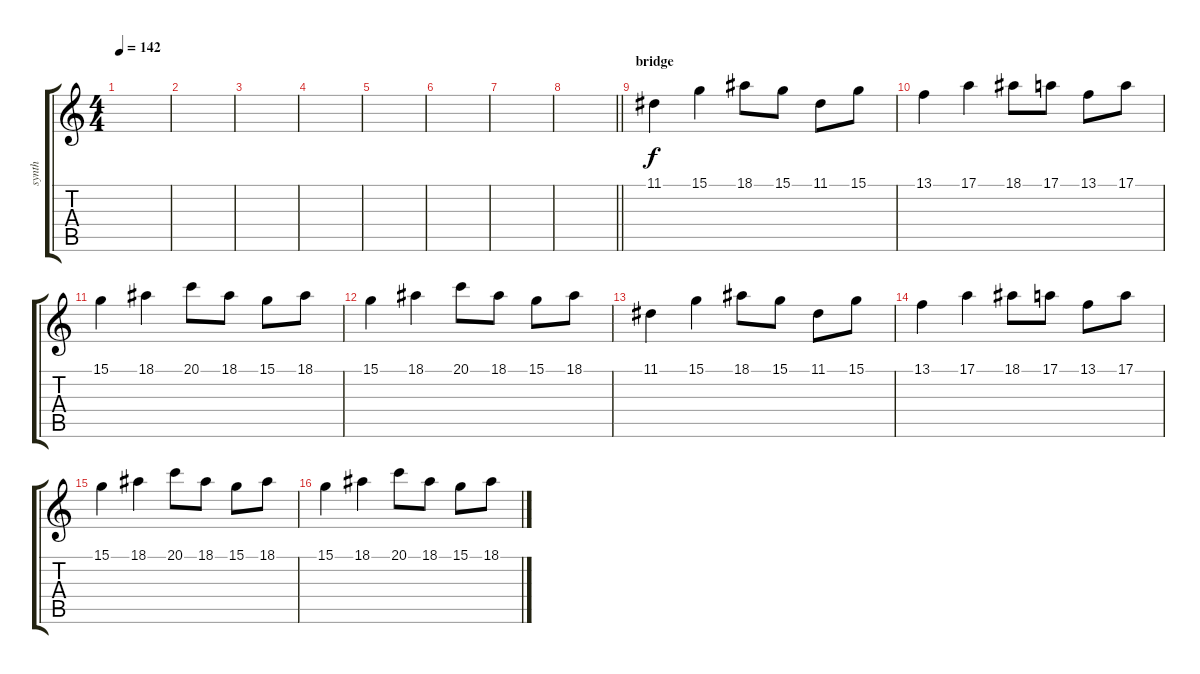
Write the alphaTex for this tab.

\track ("synth" "synth") {instrument stringensemble1}
\staff {score tabs}
\tuning (E4 B3 G3 D3 A2 D2) {hide}
\ts (4 4)
\tempo 142
\clef g2
\ks c
|
|
|
|
|
|
|
\barLineRight lightlight
|
\section ("" "bridge")
11.1.4{volume 8 instrument pad3polysynth} 15.1.4{volume 14} 18.1.8 15.1.8 11.1.8 15.1.8 |
13.1.4{volume 9} 17.1.4{volume 13} 18.1.8 17.1.8 13.1.8 17.1.8 |
15.1.4{volume 10} 18.1.4{volume 12} 20.1.8 18.1.8 15.1.8 18.1.8 |
15.1.4{volume 11} 18.1.4 20.1.8 18.1.8 15.1.8 18.1.8 |
11.1.4{volume 8 instrument pad3polysynth} 15.1.4{volume 14} 18.1.8 15.1.8 11.1.8 15.1.8 |
13.1.4{volume 9} 17.1.4{volume 13} 18.1.8 17.1.8 13.1.8 17.1.8 |
15.1.4{volume 10} 18.1.4{volume 12} 20.1.8 18.1.8 15.1.8 18.1.8 |
15.1.4{volume 11} 18.1.4 20.1.8 18.1.8 15.1.8 18.1.8
